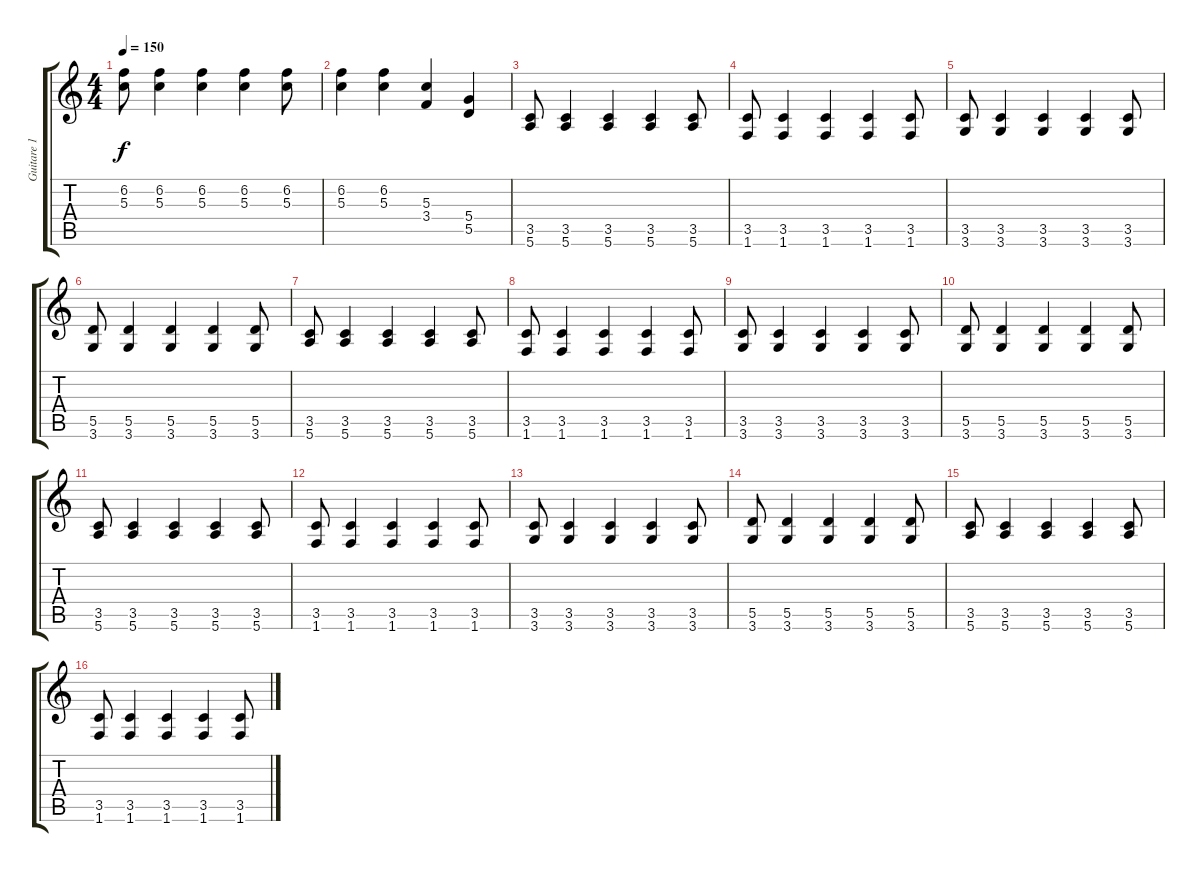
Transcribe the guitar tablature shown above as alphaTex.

\track ("Guitare 1" "Guitare 1") {instrument distortionguitar}
\staff {score tabs}
\tuning (E4 B3 G3 D3 A2 E2) {hide}
\ts (4 4)
\tempo 150
\clef g2
\ks c
(6.2 5.3).8{dy f} (6.2 5.3).4 (6.2 5.3).4 (6.2 5.3).4 (6.2 5.3).8 |
(6.2 5.3).4 (6.2 5.3).4 (5.3 3.4).4 (5.4 5.5).4 |
(3.5 5.6).8 (3.5 5.6).4 (3.5 5.6).4 (3.5 5.6).4 (3.5 5.6).8 |
(3.5 1.6).8 (3.5 1.6).4 (3.5 1.6).4 (3.5 1.6).4 (3.5 1.6).8 |
(3.5 3.6).8 (3.5 3.6).4 (3.5 3.6).4 (3.5 3.6).4 (3.5 3.6).8 |
(5.5 3.6).8 (5.5 3.6).4 (5.5 3.6).4 (5.5 3.6).4 (5.5 3.6).8 |
(3.5 5.6).8 (3.5 5.6).4 (3.5 5.6).4 (3.5 5.6).4 (3.5 5.6).8 |
(3.5 1.6).8 (3.5 1.6).4 (3.5 1.6).4 (3.5 1.6).4 (3.5 1.6).8 |
(3.5 3.6).8 (3.5 3.6).4 (3.5 3.6).4 (3.5 3.6).4 (3.5 3.6).8 |
(5.5 3.6).8 (5.5 3.6).4 (5.5 3.6).4 (5.5 3.6).4 (5.5 3.6).8 |
(3.5 5.6).8 (3.5 5.6).4 (3.5 5.6).4 (3.5 5.6).4 (3.5 5.6).8 |
(3.5 1.6).8 (3.5 1.6).4 (3.5 1.6).4 (3.5 1.6).4 (3.5 1.6).8 |
(3.5 3.6).8 (3.5 3.6).4 (3.5 3.6).4 (3.5 3.6).4 (3.5 3.6).8 |
(5.5 3.6).8 (5.5 3.6).4 (5.5 3.6).4 (5.5 3.6).4 (5.5 3.6).8 |
(3.5 5.6).8 (3.5 5.6).4 (3.5 5.6).4 (3.5 5.6).4 (3.5 5.6).8 |
(3.5 1.6).8 (3.5 1.6).4 (3.5 1.6).4 (3.5 1.6).4 (3.5 1.6).8
